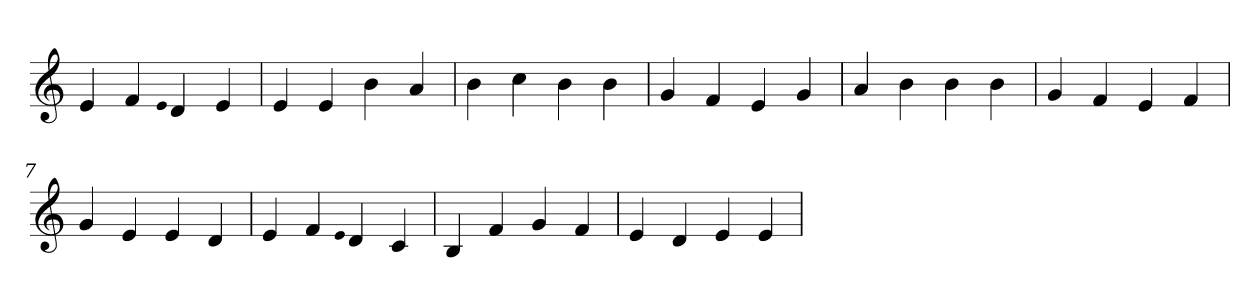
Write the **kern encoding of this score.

**kern
*part1
*staff1
*clefG2
=1
4e
4f
qqe
4d
4e
=2
4e
4e
4b
4a
=3
4b
4cc
4b
4b
=4
4g
4f
4e
4g
=5
4a
4b
4b
4b
=6
4g
4f
4e
4f
=7
4g
4e
4e
4d
=8
4e
4f
qqe
4d
4c
=9
4B
4f
4g
4f
=10
4e
4d
4e
4e
=
*-
